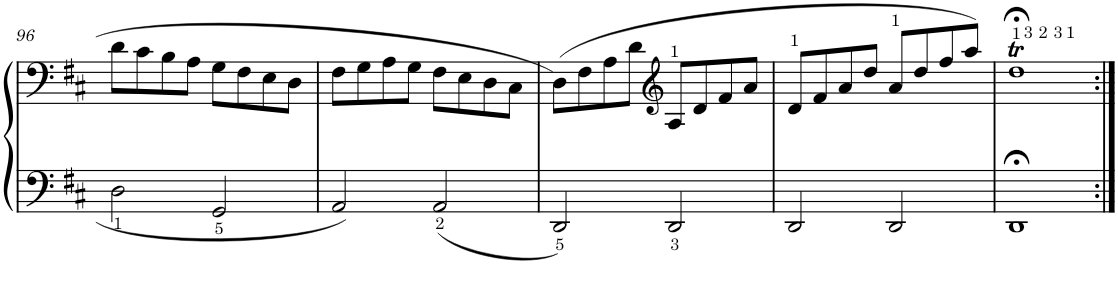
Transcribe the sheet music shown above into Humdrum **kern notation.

**kern	**kern
*part1	*part1
*staff2	*staff1
*I"Piano	*
*I'Pno.	*
!!LO:PB:g=z
*clefF4	*clefF4
*k[f#c#]	*k[f#c#]
*M2/2	*M2/2
*met(c|)	*met(c|)
=96	=96
2D\	8d\L
.	8c#\
.	8B\
.	8A\J
2GG/	8G\L
.	8F#\
.	8E\
.	8D\J
=97	=97
2AA/	8F#\L
.	8G\
.	8A\
.	8G\J
2AA/	8F#\L
.	8E\
.	8D\
.	8C#\J
=98	=98
2DD/	(8D\L
.	8F#\
.	8A\
.	8d\J
*	*clefG2
2DD/	8A/L
.	8d/
.	8f#/
.	8a/J
=99	=99
2DD/	8d/L
.	8f#/
.	8a/
.	8dd/J
2DD/	8a/L
.	8dd/
.	8ff#/
.	8aa/J)
=100	=100
1DD;<	1dd;<T
=:|!	=:|!
*-	*-
